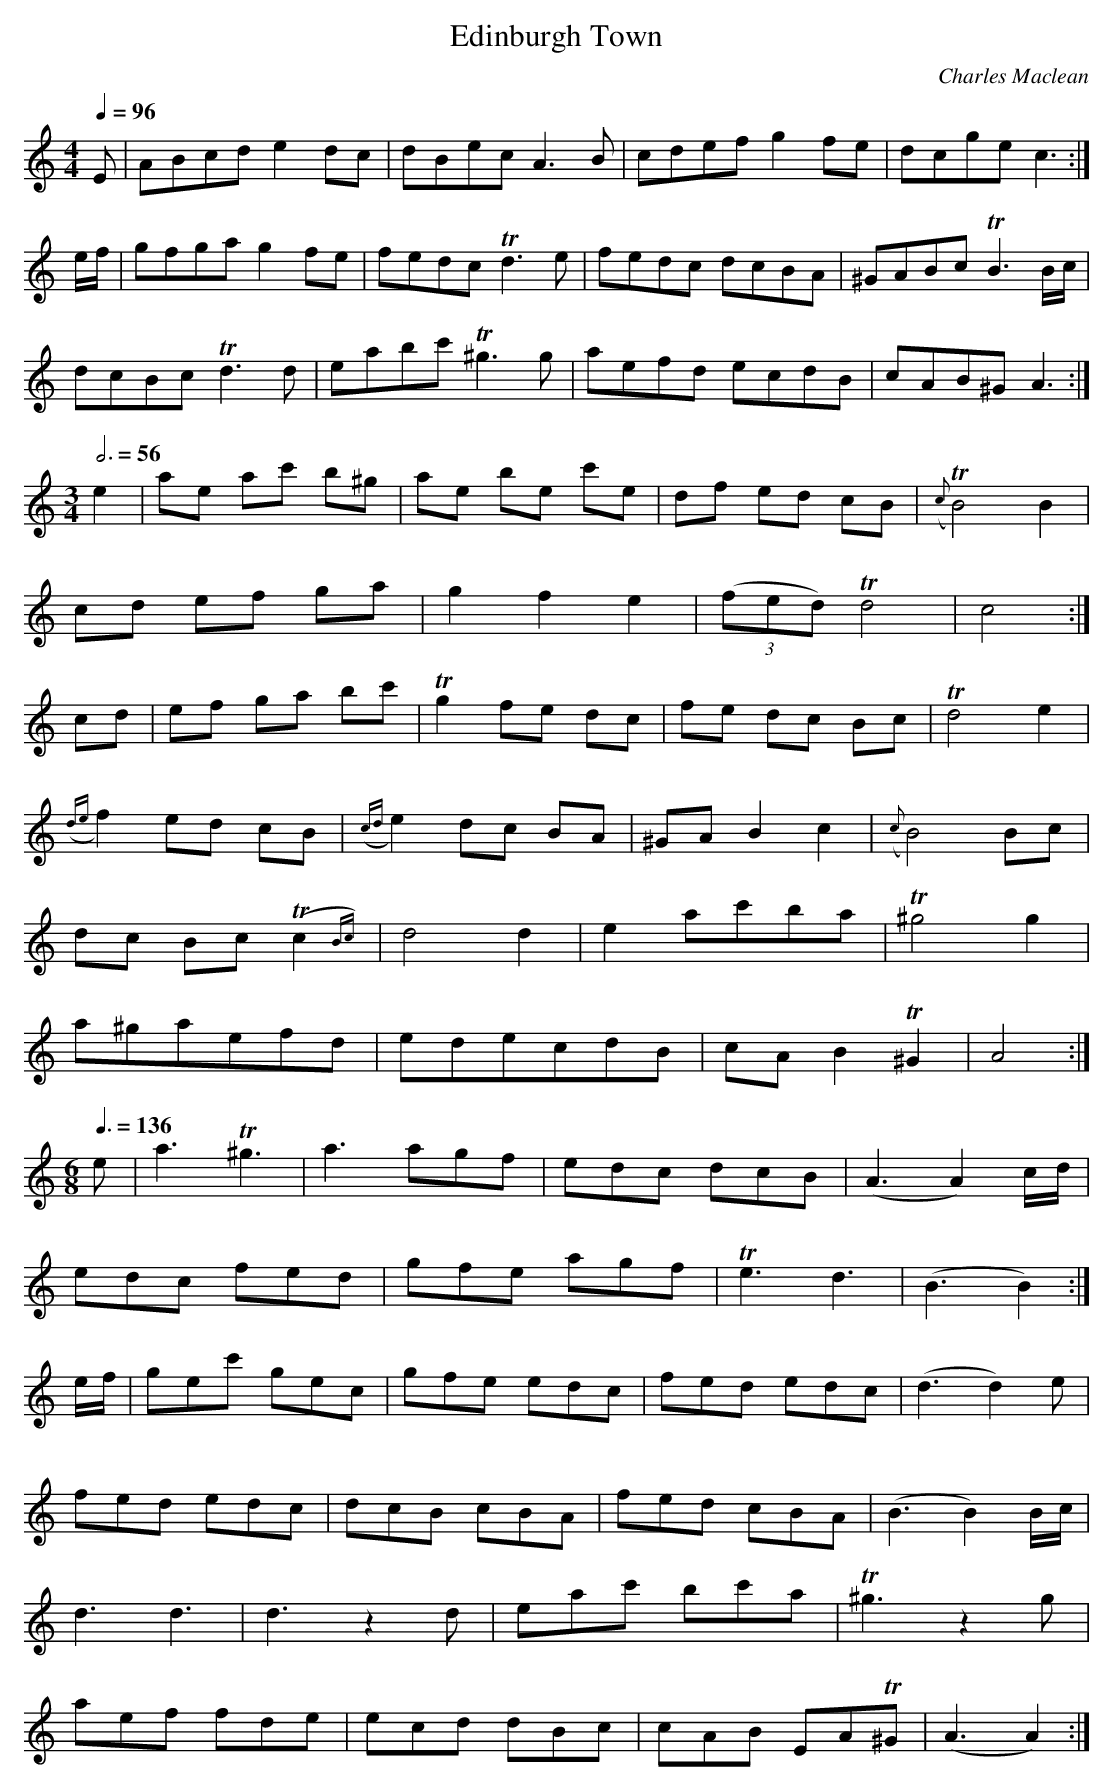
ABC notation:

X:1
T:Edinburgh Town
C:Charles Maclean
M:4/4
L:1/8
K:Amin
Q:1/4=96
E   |ABcd  e2dc|dBec    A3 B|cdef g2fe| dcge  c3   :|
e/f/|gfga  g2fe|fedc   Td3 e|fedc dcBA|^GABc TB3B/c/|
     dcBc Td3 d|eabc' T^g3 g|aefd ecdB| cAB^G A3   :|
M:3/4
L:1/8
Q:3/4=56
e2|     ae ac'  b^g    |     ae be c'e|   df    ed cB  |({c}TB4) B2|
        cd ef   ga     |     g2 f2 e2 |(3(fed) Td4     |     c4   :|
cd|     ef ga   bc'    |    Tg2 fe dc |   fe    dc Bc  |    Td4  e2|
   ({de}f2) ed  cB     |({cd}e2) dc BA|  ^GA    B2 c2  | ({c}B4) Bc|
        dc Bc (Tc2{Bc})|     d4     d2|   e2    ac'ba  |   T^g4  g2|
        a^gaefd        |     edecdB   |   cA    B2 T^G2|     A4   :|
M:6/8
L:1/8
Q:3/8=136
e   |a3 T^g3 |a3  agf|edc   dcB  | (A3 A2)c/d/|
     edc  fed|gfe agf|Te3   d3   | (B3 B2)   :|
e/f/|gec' gec|gfe edc|fed   edc  | (d3 d2)e   |
     fed  edc|dcB cBA| fed  cBA  | (B3 B2)B/c/|
     d3   d3 |d3  z2d| eac' bc'a |T^g3 z2 g   |
     aef fde |ecd dBc| cAB  EAT^G| (A3 A2)   :|
